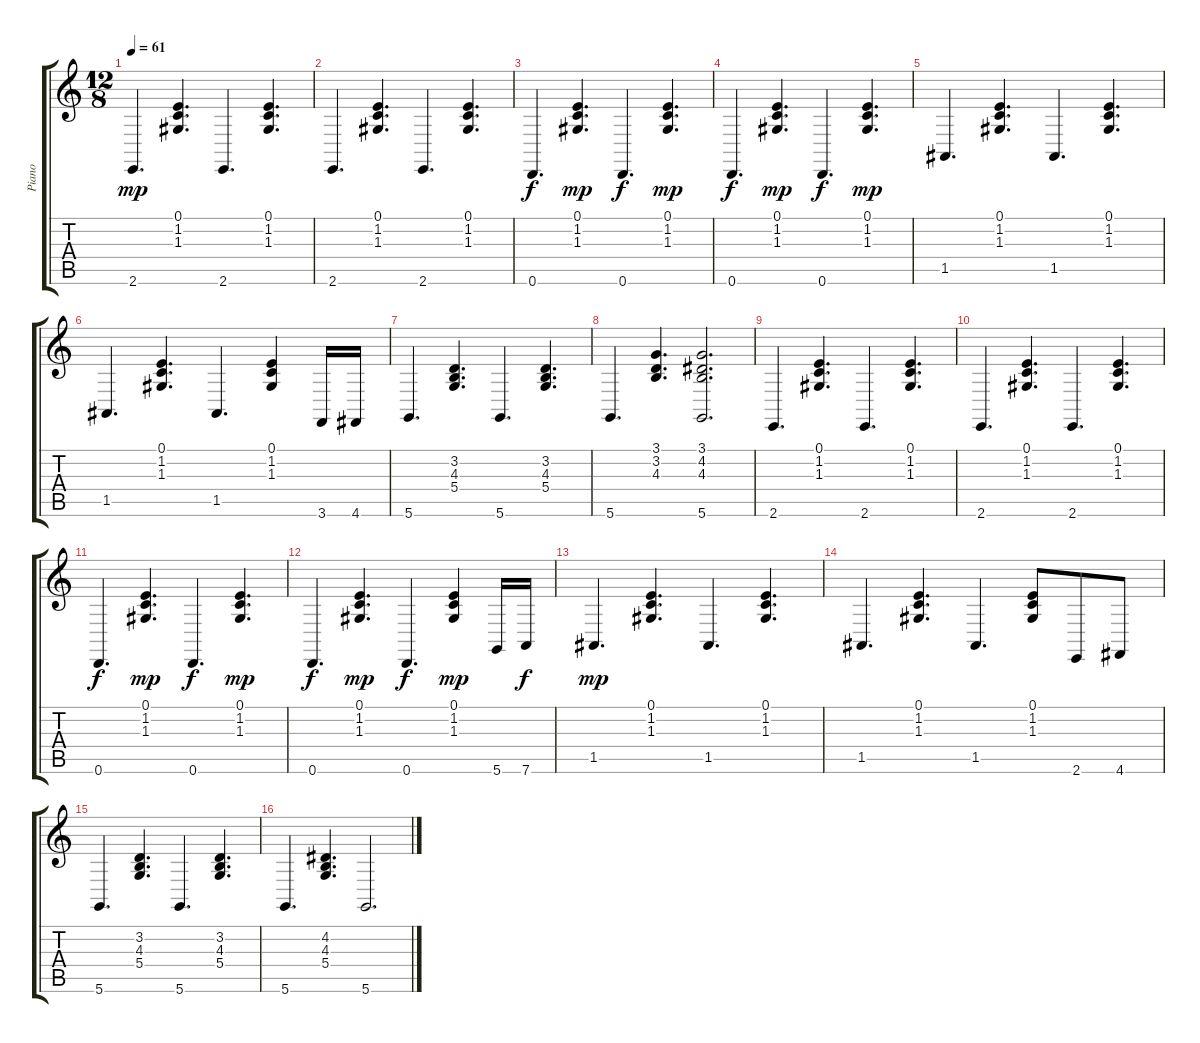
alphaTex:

\track ("Piano" "Piano") {instrument electricpiano1}
\staff {score tabs}
\tuning (E4 B3 G3 D3 A2 D2) {hide}
\ts (12 8)
\tempo 61
\clef g2
\ks c
2.6.4{d dy mp} (0.1 1.2 1.3).4{d} 2.6.4{d} (0.1 1.2 1.3).4{d} |
2.6.4{d} (0.1 1.2 1.3).4{d} 2.6.4{d} (0.1 1.2 1.3).4{d} |
0.6.4{d dy f} (0.1 1.2 1.3).4{d dy mp} 0.6.4{d dy f} (0.1 1.2 1.3).4{d dy mp} |
0.6.4{d dy f} (0.1 1.2 1.3).4{d dy mp} 0.6.4{d dy f} (0.1 1.2 1.3).4{d dy mp} |
1.5.4{d} (0.1 1.2 1.3).4{d} 1.5.4{d} (0.1 1.2 1.3).4{d} |
1.5.4{d} (0.1 1.2 1.3).4{d} 1.5.4{d} (0.1 1.2 1.3).4 3.6.16 4.6.16 |
5.6.4{d} (3.2 4.3 5.4).4{d} 5.6.4{d} (3.2 4.3 5.4).4{d} |
5.6.4{d} (3.1 3.2 4.3).4{d} (3.1 4.2 4.3 5.6).2{d} |
2.6.4{d} (0.1 1.2 1.3).4{d} 2.6.4{d} (0.1 1.2 1.3).4{d} |
2.6.4{d} (0.1 1.2 1.3).4{d} 2.6.4{d} (0.1 1.2 1.3).4{d} |
0.6.4{d dy f} (0.1 1.2 1.3).4{d dy mp} 0.6.4{d dy f} (0.1 1.2 1.3).4{d dy mp} |
0.6.4{d dy f} (0.1 1.2 1.3).4{d dy mp} 0.6.4{d dy f} (0.1 1.2 1.3).4{dy mp} 5.6.16 7.6.16{dy f} |
1.5.4{d dy mp} (0.1 1.2 1.3).4{d} 1.5.4{d} (0.1 1.2 1.3).4{d} |
1.5.4{d} (0.1 1.2 1.3).4{d} 1.5.4{d} (0.1 1.2 1.3).8 2.6.8 4.6.8 |
5.6.4{d} (3.2 4.3 5.4).4{d} 5.6.4{d} (3.2 4.3 5.4).4{d} |
5.6.4{d} (4.2 4.3 5.4).4{d} 5.6.2{d}
